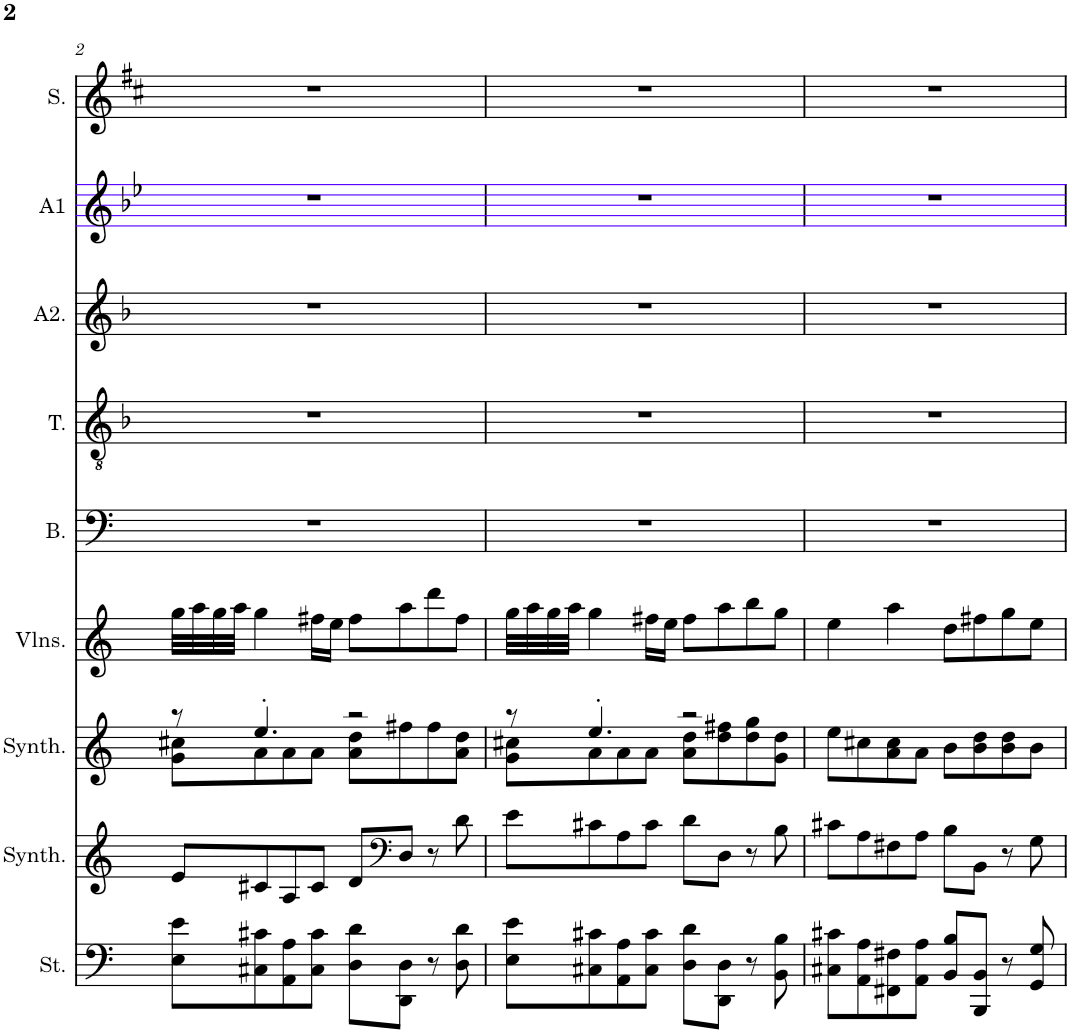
**kern	**kern	**kern	**kern	**kern	**kern	**kern	**kern	**kern
*part9	*part8	*part7	*part6	*part5	*part4	*part3	*part2	*part1
*staff9	*staff8	*staff7	*staff6	*staff5	*staff4	*staff3	*staff2	*staff1
*I"Cordes, D'Bass/Strings, etc	*I"Synthétiseur d'instruments à cordes, Synth strings, etc	*I"Synthétiseur d'instruments à cordes, Synth strings 2	*I"Violons, 1st violins	*I"Basse	*I"Ténor	*I"Alto 2	*I"Alto 1	*I"Soprano
*I'St.	*I'Synth.	*I'Synth.	*I'Vlns.	*I'B.	*I'T.	*I'A2.	*I'A1	*I'S.
!!LO:PB:g=z
*clefF4	*clefG2	*clefG2	*clefG2	*clefF4	*clefGv2	*clefG2	*clefG2	*clefG2
*k[]	*k[]	*k[]	*k[]	*k[]	*k[b-]	*k[b-]	*k[b-e-]	*k[f#c#]
*M4/4	*M4/4	*M4/4	*M4/4	*M4/4	*M4/4	*M4/4	*M4/4	*M4/4
=2	=2	=2	=2	=2	=2	=2	=2	=2
*	*	*^	*	*	*	*	*	*
8E\ 8e\L	8e/L	8r	8g\ 8cc#X\L	32gg\LLL	1r	1r	1r	1r	1r
.	.	.	.	32aa\	.	.	.	.	.
.	.	.	.	32gg\	.	.	.	.	.
.	.	.	.	32aa\JJJ	.	.	.	.	.
8C#X\ 8c#X\	8c#X/	4.ee'/	8a\	4gg\	.	.	.	.	.
8AA\ 8A\	8A/	.	8a\	.	.	.	.	.	.
8C#\ 8c#\J	8c#/J	.	8a\J	16ff#X\LL	.	.	.	.	.
.	.	.	.	16ee\JJ	.	.	.	.	.
8D\ 8d\L	8d/L	2r	8a\ 8dd\L	8ff#\L	.	.	.	.	.
*	*clefF4	*	*	*	*	*	*	*	*
8DD\ 8D\J	8D/J	.	8ff#X\	8aa\	.	.	.	.	.
8r	8r	.	8ff#\	8ddd\	.	.	.	.	.
8D\ 8d\	8d\	.	8a\ 8dd\J	8ff#\J	.	.	.	.	.
=3	=3	=3	=3	=3	=3	=3	=3	=3	=3
8E\ 8e\L	8e\L	8r	8g\ 8cc#X\L	32gg\LLL	1r	1r	1r	1r	1r
.	.	.	.	32aa\	.	.	.	.	.
.	.	.	.	32gg\	.	.	.	.	.
.	.	.	.	32aa\JJJ	.	.	.	.	.
8C#X\ 8c#X\	8c#X\	4.ee'/	8a\	4gg\	.	.	.	.	.
8AA\ 8A\	8A\	.	8a\	.	.	.	.	.	.
8C#\ 8c#\J	8c#\J	.	8a\J	16ff#X\LL	.	.	.	.	.
.	.	.	.	16ee\JJ	.	.	.	.	.
8D\ 8d\L	8d\L	2r	8a\ 8dd\L	8ff#\L	.	.	.	.	.
8DD\ 8D\J	8D\J	.	8dd\ 8ff#X\	8aa\	.	.	.	.	.
8r	8r	.	8dd\ 8gg\	8bb\	.	.	.	.	.
8BB\ 8B\	8B\	.	8g\ 8dd\J	8gg\J	.	.	.	.	.
*	*	*v	*v	*	*	*	*	*	*
=4	=4	=4	=4	=4	=4	=4	=4	=4
8C#X\ 8c#X\L	8c#X\L	8ee\L	4ee\	1r	1r	1r	1r	1r
8AA\ 8A\	8A\	8cc#X\	.	.	.	.	.	.
8FF#X\ 8F#X\	8F#X\	8a\ 8cc#\	4aa\	.	.	.	.	.
8AA\ 8A\J	8A\J	8a\J	.	.	.	.	.	.
8BB/ 8B/L	8B\L	8b\L	8dd\L	.	.	.	.	.
8BBB/ 8BB/J	8BB\J	8b\ 8dd\	8ff#X\	.	.	.	.	.
8r	8r	8b\ 8dd\	8gg\	.	.	.	.	.
8GG/ 8G/	8G\	8b\J	8ee\J	.	.	.	.	.
=	=	=	=	=	=	=	=	=
*-	*-	*-	*-	*-	*-	*-	*-	*-
